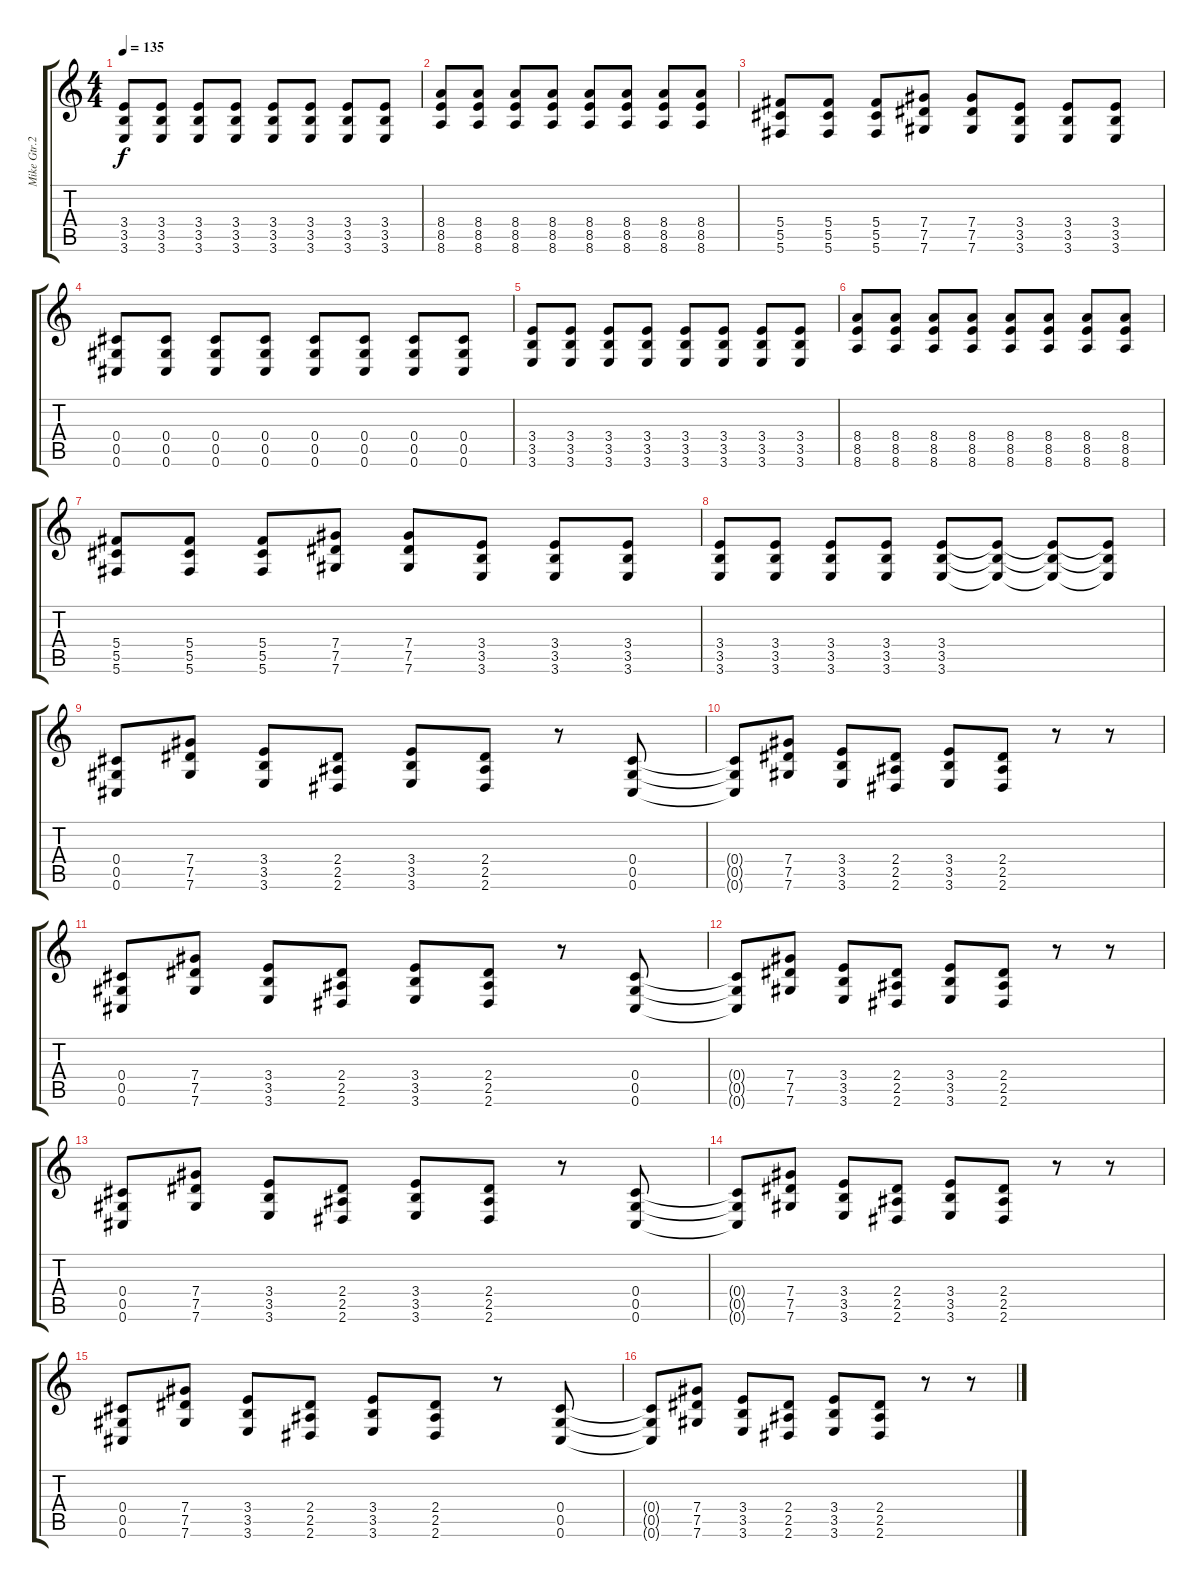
\track ("Mike Gtr.2" "Mike Gtr.2") {instrument distortionguitar}
\staff {score tabs}
\tuning (Eb4 Bb3 Gb3 Db3 Ab2 Db2) {hide}
\ts (4 4)
\tempo 135
\clef g2
\ks c
(3.4 3.5 3.6).8{dy f} (3.4 3.5 3.6).8 (3.4 3.5 3.6).8 (3.4 3.5 3.6).8 (3.4 3.5 3.6).8 (3.4 3.5 3.6).8 (3.4 3.5 3.6).8 (3.4 3.5 3.6).8 |
(8.4 8.5 8.6).8 (8.4 8.5 8.6).8 (8.4 8.5 8.6).8 (8.4 8.5 8.6).8 (8.4 8.5 8.6).8 (8.4 8.5 8.6).8 (8.4 8.5 8.6).8 (8.4 8.5 8.6).8 |
(5.4 5.5 5.6).8 (5.4 5.5 5.6).8 (5.4 5.5 5.6).8 (7.4 7.5 7.6).8 (7.4 7.5 7.6).8 (3.4 3.5 3.6).8 (3.4 3.5 3.6).8 (3.4 3.5 3.6).8 |
(0.4 0.5 0.6).8 (0.4 0.5 0.6).8 (0.4 0.5 0.6).8 (0.4 0.5 0.6).8 (0.4 0.5 0.6).8 (0.4 0.5 0.6).8 (0.4 0.5 0.6).8 (0.4 0.5 0.6).8 |
(3.4 3.5 3.6).8 (3.4 3.5 3.6).8 (3.4 3.5 3.6).8 (3.4 3.5 3.6).8 (3.4 3.5 3.6).8 (3.4 3.5 3.6).8 (3.4 3.5 3.6).8 (3.4 3.5 3.6).8 |
(8.4 8.5 8.6).8 (8.4 8.5 8.6).8 (8.4 8.5 8.6).8 (8.4 8.5 8.6).8 (8.4 8.5 8.6).8 (8.4 8.5 8.6).8 (8.4 8.5 8.6).8 (8.4 8.5 8.6).8 |
(5.4 5.5 5.6).8 (5.4 5.5 5.6).8 (5.4 5.5 5.6).8 (7.4 7.5 7.6).8 (7.4 7.5 7.6).8 (3.4 3.5 3.6).8 (3.4 3.5 3.6).8 (3.4 3.5 3.6).8 |
(3.4 3.5 3.6).8 (3.4 3.5 3.6).8 (3.4 3.5 3.6).8 (3.4 3.5 3.6).8 (3.4 3.5 3.6).8 (3.4{t} 3.5{t} 3.6{t}).8 (3.4{t} 3.5{t} 3.6{t}).8 (3.4{t} 3.5{t} 3.6{t}).8 |
(0.4 0.5 0.6).8 (7.4 7.5 7.6).8 (3.4 3.5 3.6).8 (2.4 2.5 2.6).8 (3.4 3.5 3.6).8 (2.4 2.5 2.6).8 r.8 (0.4 0.5 0.6).8 |
(0.4{t} 0.5{t} 0.6{t}).8 (7.4 7.5 7.6).8 (3.4 3.5 3.6).8 (2.4 2.5 2.6).8 (3.4 3.5 3.6).8 (2.4 2.5 2.6).8 r.8 r.8 |
(0.4 0.5 0.6).8 (7.4 7.5 7.6).8 (3.4 3.5 3.6).8 (2.4 2.5 2.6).8 (3.4 3.5 3.6).8 (2.4 2.5 2.6).8 r.8 (0.4 0.5 0.6).8 |
(0.4{t} 0.5{t} 0.6{t}).8 (7.4 7.5 7.6).8 (3.4 3.5 3.6).8 (2.4 2.5 2.6).8 (3.4 3.5 3.6).8 (2.4 2.5 2.6).8 r.8 r.8 |
(0.4 0.5 0.6).8 (7.4 7.5 7.6).8 (3.4 3.5 3.6).8 (2.4 2.5 2.6).8 (3.4 3.5 3.6).8 (2.4 2.5 2.6).8 r.8 (0.4 0.5 0.6).8 |
(0.4{t} 0.5{t} 0.6{t}).8 (7.4 7.5 7.6).8 (3.4 3.5 3.6).8 (2.4 2.5 2.6).8 (3.4 3.5 3.6).8 (2.4 2.5 2.6).8 r.8 r.8 |
(0.4 0.5 0.6).8 (7.4 7.5 7.6).8 (3.4 3.5 3.6).8 (2.4 2.5 2.6).8 (3.4 3.5 3.6).8 (2.4 2.5 2.6).8 r.8 (0.4 0.5 0.6).8 |
(0.4{t} 0.5{t} 0.6{t}).8 (7.4 7.5 7.6).8 (3.4 3.5 3.6).8 (2.4 2.5 2.6).8 (3.4 3.5 3.6).8 (2.4 2.5 2.6).8 r.8 r.8
